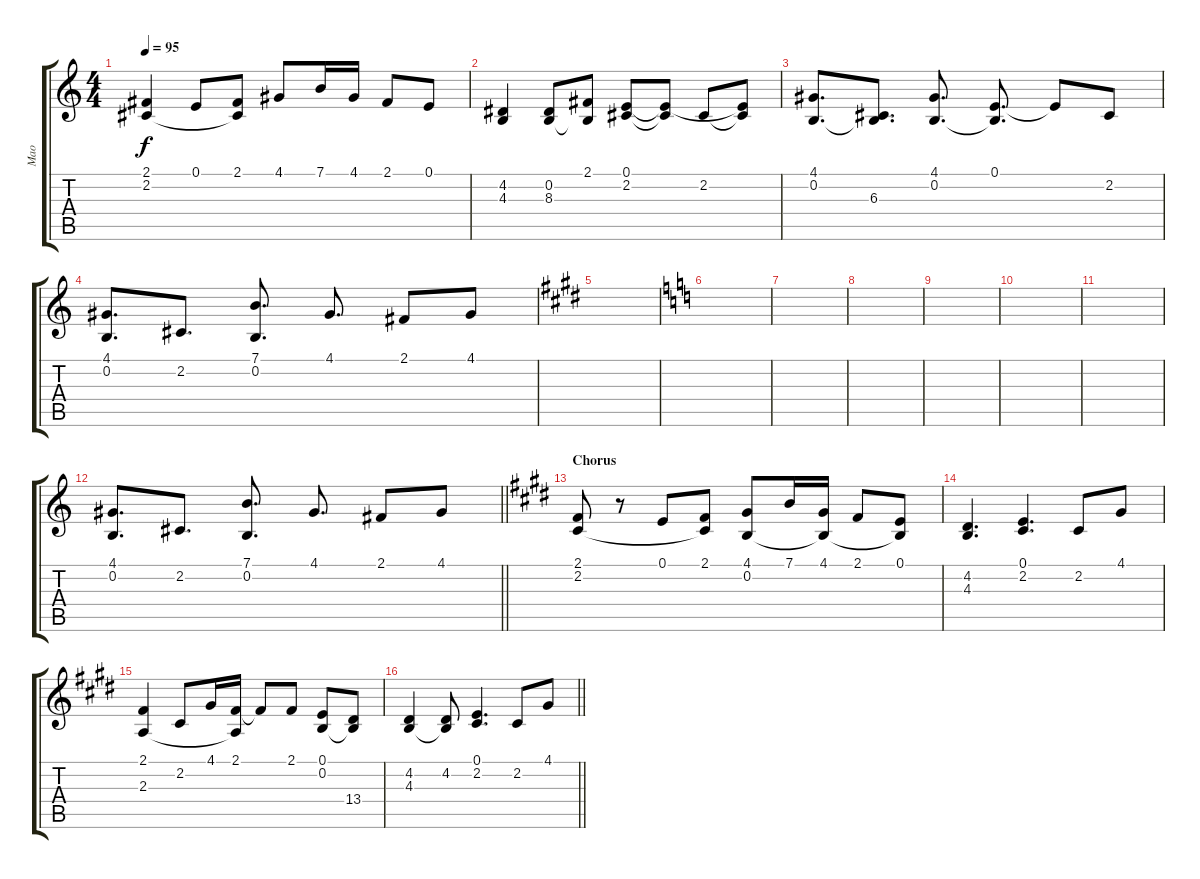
\track ("Mao" "Mao") {instrument fx1rain}
\staff {score tabs}
\tuning (E4 B3 G3 D3 A2 E2) {hide}
\ts (4 4)
\tempo 95
\clef g2
\ks c
(2.1 2.2).4{dy f} 0.1.8 (2.1 2.2{t}).8 4.1.8 7.1.16 4.1.16 2.1.8 0.1.8 |
(4.2 4.3).4 (0.2 8.3).8 (2.1 0.2{t}).8 (0.1 2.2).8 (0.1{t} 2.2{t}).8 2.2.8 (0.1{t} 2.2{t}).8 |
(4.1 0.2).8{d} (0.2{t} 6.3).8{d} (4.1 0.2).8{d} (0.1 0.2{t}).8{d} 0.1{t}.8 2.2.8 |
(4.1 0.2).8{d} 2.2.8{d} (7.1 0.2).8{d} 4.1.8{d} 2.1.8 4.1.8 |
\ks e
|
\ks c
|
|
|
|
|
|
\barLineRight lightlight
(4.1 0.2).8{d} 2.2.8{d} (7.1 0.2).8{d} 4.1.8{d} 2.1.8 4.1.8 |
\section ("" "Chorus")
\ks e
(2.1 2.2).8 r.8 0.1.8 (2.1 2.2{t}).8 (4.1 0.2).8 7.1.16 (4.1 0.2{t}).16 2.1.8 (0.1 0.2{t}).8 |
(4.2 4.3).4{d} (0.1 2.2).4{d} 2.2.8 4.1.8 |
(2.1 2.3).4 2.2.8 4.1.16 (2.1 2.3{t}).16 2.1{t}.8 2.1.8 (0.1 0.2).8 (0.2{t} 13.4).8 |
\barLineRight lightlight
(4.2 4.3).4 (4.2 4.3{t}).8 (0.1 2.2).4{d} 2.2.8 4.1.8
